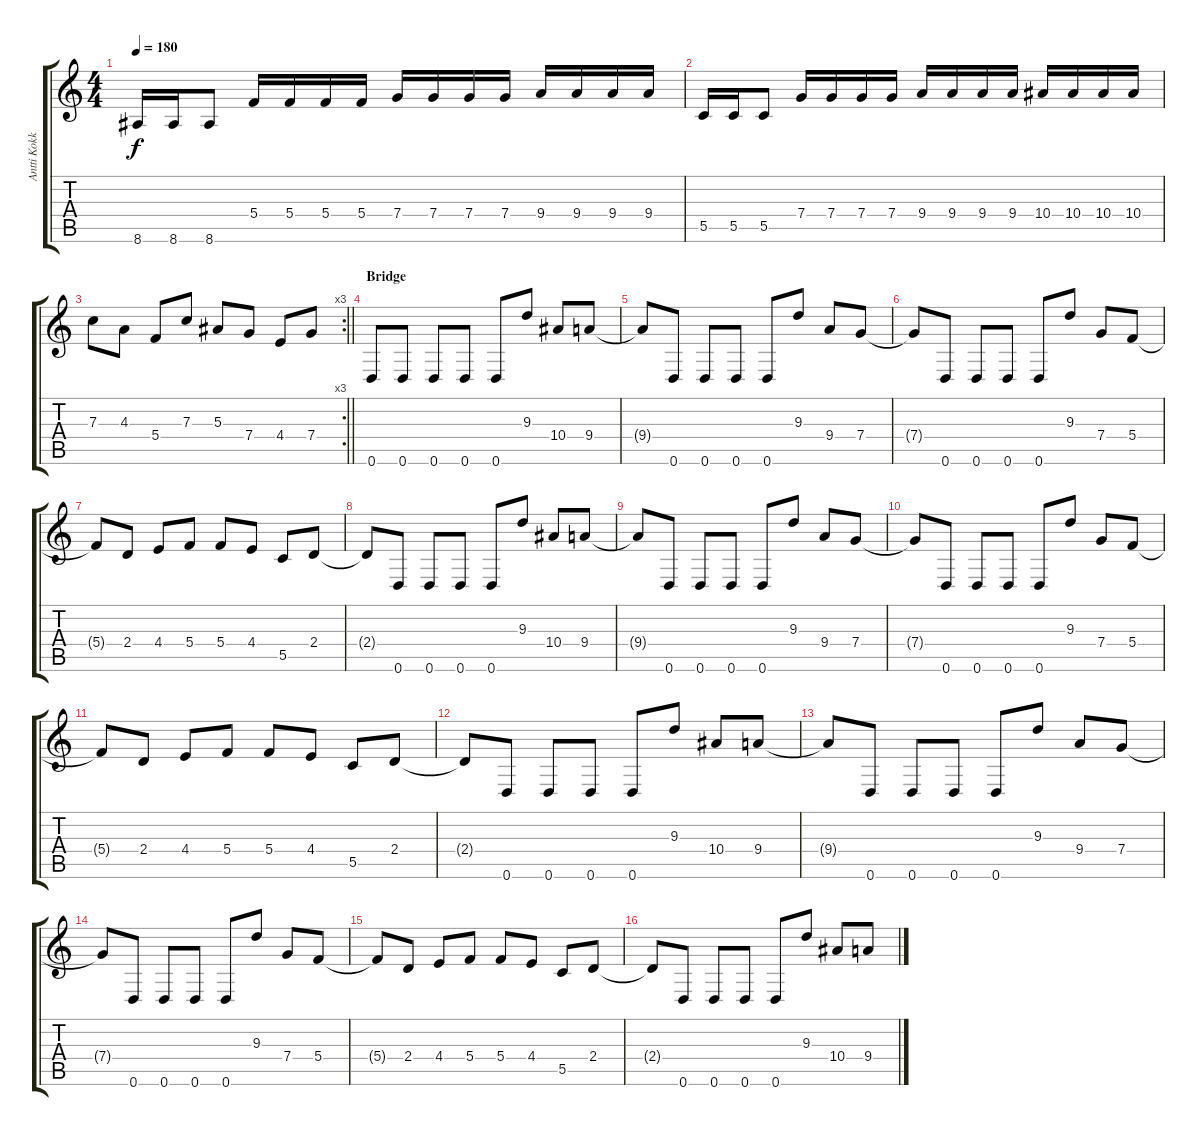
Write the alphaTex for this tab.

\track ("Antti Kokko" "Antti Kokk") {instrument distortionguitar}
\staff {score tabs}
\tuning (D4 A3 F3 C3 G2 D2) {hide}
\ts (4 4)
\tempo 180
\clef g2
\ks c
8.6.16{dy f} 8.6.16 8.6.8 5.4.16 5.4.16 5.4.16 5.4.16 7.4.16 7.4.16 7.4.16 7.4.16 9.4.16 9.4.16 9.4.16 9.4.16 |
5.5.16 5.5.16 5.5.8 7.4.16 7.4.16 7.4.16 7.4.16 9.4.16 9.4.16 9.4.16 9.4.16 10.4.16 10.4.16 10.4.16 10.4.16 |
\rc 3
\barLineRight lightlight
7.3.8 4.3.8 5.4.8 7.3.8 5.3.8 7.4.8 4.4.8 7.4.8 |
\section ("" "Bridge")
0.6.8 0.6.8 0.6.8 0.6.8 0.6.8 9.3.8 10.4.8 9.4.8 |
9.4{t}.8 0.6.8 0.6.8 0.6.8 0.6.8 9.3.8 9.4.8 7.4.8 |
7.4{t}.8 0.6.8 0.6.8 0.6.8 0.6.8 9.3.8 7.4.8 5.4.8 |
5.4{t}.8 2.4.8 4.4.8 5.4.8 5.4.8 4.4.8 5.5.8 2.4.8 |
2.4{t}.8 0.6.8 0.6.8 0.6.8 0.6.8 9.3.8 10.4.8 9.4.8 |
9.4{t}.8 0.6.8 0.6.8 0.6.8 0.6.8 9.3.8 9.4.8 7.4.8 |
7.4{t}.8 0.6.8 0.6.8 0.6.8 0.6.8 9.3.8 7.4.8 5.4.8 |
5.4{t}.8 2.4.8 4.4.8 5.4.8 5.4.8 4.4.8 5.5.8 2.4.8 |
2.4{t}.8 0.6.8 0.6.8 0.6.8 0.6.8 9.3.8 10.4.8 9.4.8 |
9.4{t}.8 0.6.8 0.6.8 0.6.8 0.6.8 9.3.8 9.4.8 7.4.8 |
7.4{t}.8 0.6.8 0.6.8 0.6.8 0.6.8 9.3.8 7.4.8 5.4.8 |
5.4{t}.8 2.4.8 4.4.8 5.4.8 5.4.8 4.4.8 5.5.8 2.4.8 |
2.4{t}.8 0.6.8 0.6.8 0.6.8 0.6.8 9.3.8 10.4.8 9.4.8
